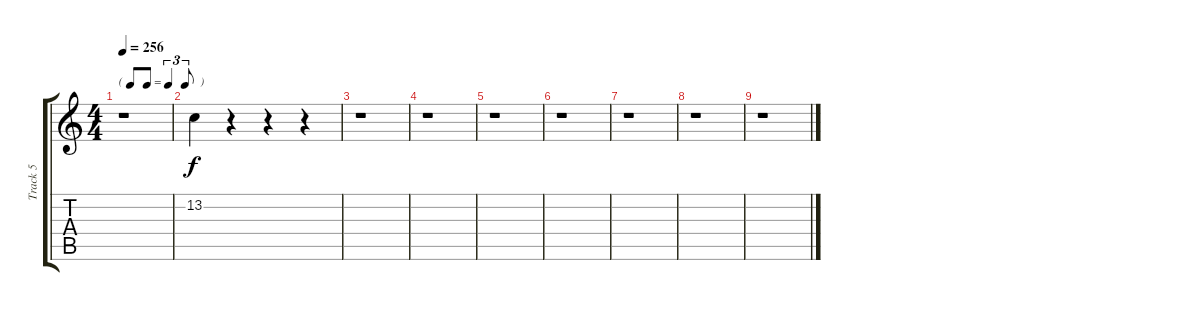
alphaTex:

\track ("Track 5" "Track 5") {instrument trumpet}
\staff {score tabs}
\tuning (E4 B3 G3 D3 A2 E2) {hide}
\ts (4 4)
\tf triplet8th
\tempo 256
\clef g2
\ks c
r.1{dy f} |
13.2.4 r.4 r.4 r.4 |
r.1 |
r.1 |
r.1 |
r.1 |
r.1 |
r.1 |
r.1
